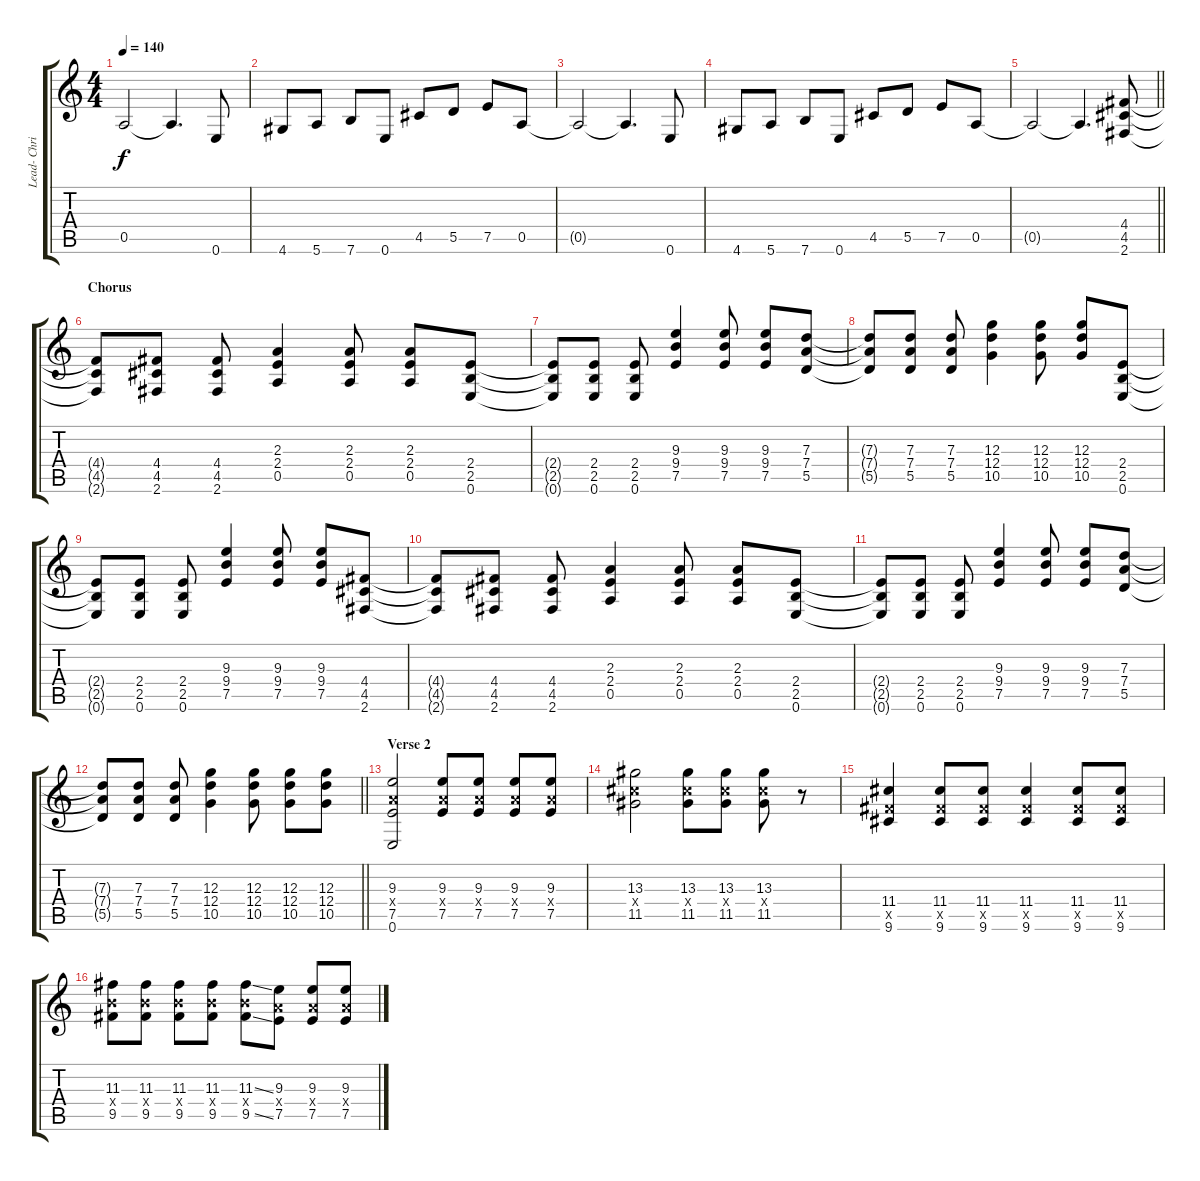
\track ("Lead- Chris Shifflet" "Lead- Chri") {instrument distortionguitar}
\staff {score tabs}
\tuning (E4 B3 G3 D3 A2 E2) {hide}
\ts (4 4)
\tempo 140
\clef g2
\ks c
0.5{t}.2{dy f} 0.5{t}.4{d} 0.6.8 |
4.6.8 5.6.8 7.6.8 0.6.8 4.5.8 5.5.8 7.5.8 0.5.8 |
0.5{t}.2 0.5{t}.4{d} 0.6.8 |
4.6.8 5.6.8 7.6.8 0.6.8 4.5.8 5.5.8 7.5.8 0.5.8 |
\barLineRight lightlight
0.5{t}.2 0.5{t}.4{d} (4.4 4.5 2.6).8 |
\section ("" "Chorus")
(4.4{t} 4.5{t} 2.6{t}).8 (4.4 4.5 2.6).8 (4.4 4.5 2.6).8 (2.3 2.4 0.5).4 (2.3 2.4 0.5).8 (2.3 2.4 0.5).8 (2.4 2.5 0.6).8 |
(2.4{t} 2.5{t} 0.6{t}).8 (2.4 2.5 0.6).8 (2.4 2.5 0.6).8 (9.3 9.4 7.5).4 (9.3 9.4 7.5).8 (9.3 9.4 7.5).8 (7.3 7.4 5.5).8 |
(7.3{t} 7.4{t} 5.5{t}).8 (7.3 7.4 5.5).8 (7.3 7.4 5.5).8 (12.3 12.4 10.5).4 (12.3 12.4 10.5).8 (12.3 12.4 10.5).8 (2.4 2.5 0.6).8 |
(2.4{t} 2.5{t} 0.6{t}).8 (2.4 2.5 0.6).8 (2.4 2.5 0.6).8 (9.3 9.4 7.5).4 (9.3 9.4 7.5).8 (9.3 9.4 7.5).8 (4.4 4.5 2.6).8 |
(4.4{t} 4.5{t} 2.6{t}).8 (4.4 4.5 2.6).8 (4.4 4.5 2.6).8 (2.3 2.4 0.5).4 (2.3 2.4 0.5).8 (2.3 2.4 0.5).8 (2.4 2.5 0.6).8 |
(2.4{t} 2.5{t} 0.6{t}).8 (2.4 2.5 0.6).8 (2.4 2.5 0.6).8 (9.3 9.4 7.5).4 (9.3 9.4 7.5).8 (9.3 9.4 7.5).8 (7.3 7.4 5.5).8 |
\barLineRight lightlight
(7.3{t} 7.4{t} 5.5{t}).8 (7.3 7.4 5.5).8 (7.3 7.4 5.5).8 (12.3 12.4 10.5).4 (12.3 12.4 10.5).8 (12.3 12.4 10.5).8 (12.3 12.4 10.5).8 |
\section ("" "Verse 2")
(9.3 7.4{x} 7.5 0.6).2{volume 10} (9.3 7.4{x} 7.5).8 (9.3 7.4{x} 7.5).8 (9.3 7.4{x} 7.5).8 (9.3 7.4{x} 7.5).8 |
(13.3 11.4{x} 11.5).2 (13.3 11.4{x} 11.5).8 (13.3 11.4{x} 11.5).8 (13.3 11.4{x} 11.5).8 r.8 |
(11.4 9.5{x} 9.6).4 (11.4 9.5{x} 9.6).8 (11.4 9.5{x} 9.6).8 (11.4 9.5{x} 9.6).4 (11.4 9.5{x} 9.6).8 (11.4 9.5{x} 9.6).8 |
(11.3 9.4{x} 9.5).8 (11.3 9.4{x} 9.5).8 (11.3 9.4{x} 9.5).8 (11.3 9.4{x} 9.5).8 (11.3{ss} 9.4{x} 9.5{ss}).8 (9.3 7.4{x} 7.5).8 (9.3 7.4{x} 7.5).8 (9.3 7.4{x} 7.5).8
